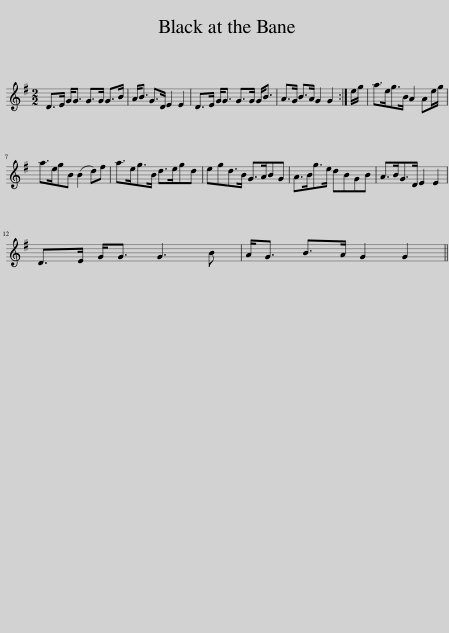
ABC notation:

X:1
L:1/8
M:2/2
I:linebreak $
K:G
V:1 treble
V:1
 D>E G<G G>G G>B | A<B G>D E2 E2 | D>E G<G G>G G<B | A>G B>A G2 G2 :| e/g/ | %5
 a>eg>B A2 Ae/g/ |$ a>egB (B2 d)f | a>eg>B d>egd | egd>B G>ABG | A>Bg>e dBGB | %10
 A>BG>D E2 E2 |$ D>E G<G G3 B | A<G B>A G2 G2 || %13
